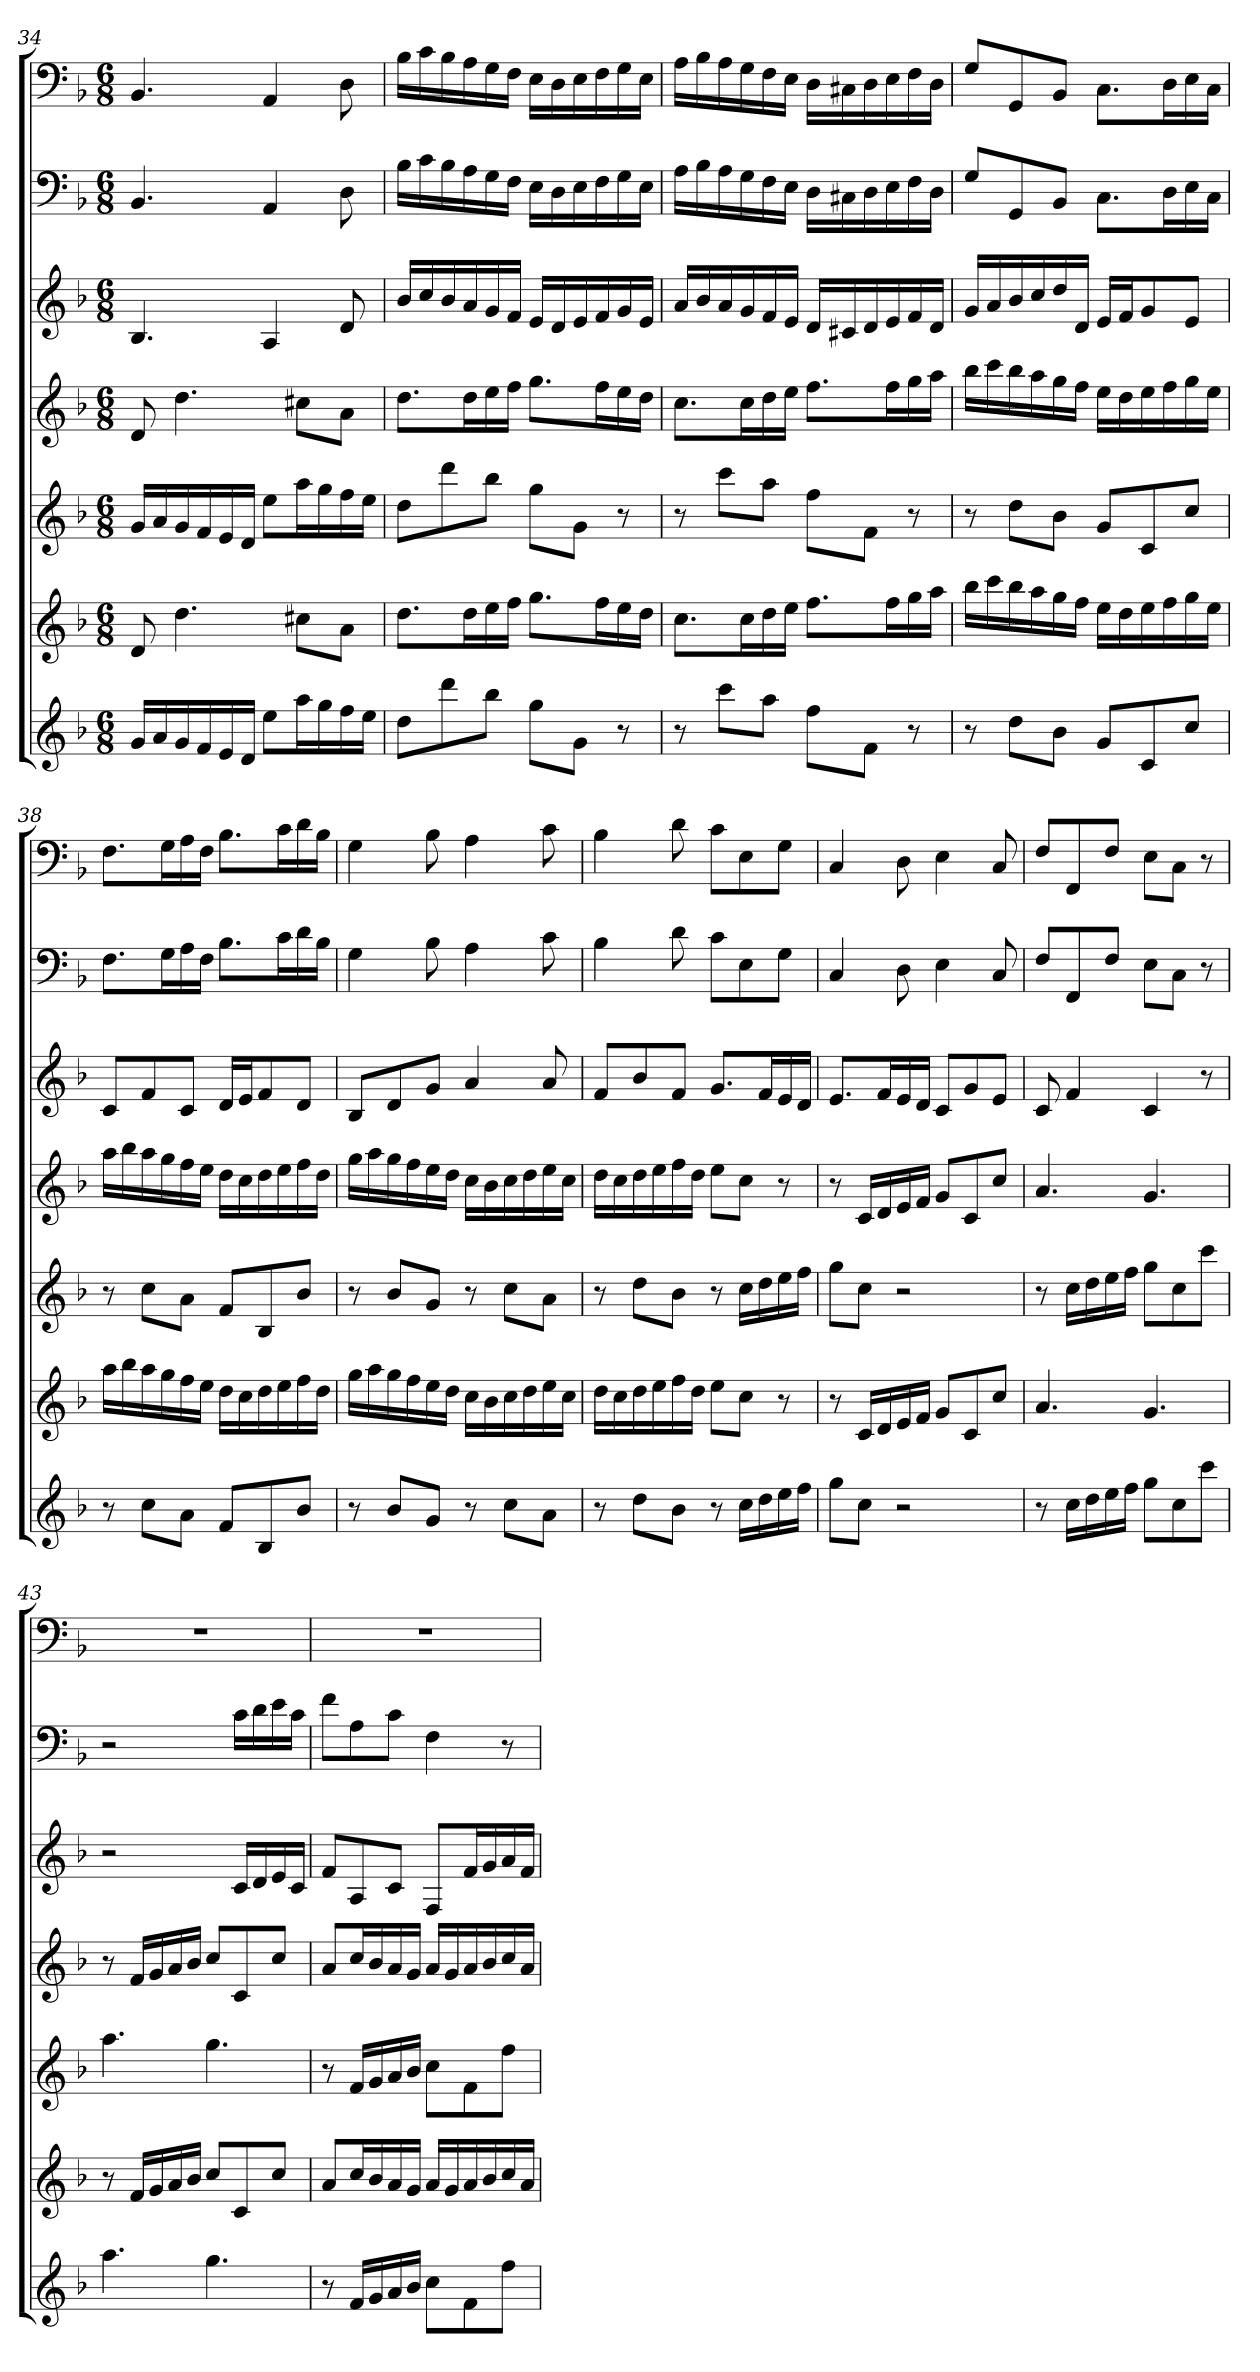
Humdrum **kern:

**kern	**kern	**kern	**kern	**kern	**kern	**kern
*part7	*part6	*part5	*part4	*part3	*part2	*part1
*staff7	*staff6	*staff5	*staff4	*staff3	*staff2	*staff1
*k[b-]	*k[b-]	*k[b-]	*k[b-]	*k[b-]	*k[b-]	*k[b-]
*d:	*d:	*d:	*d:	*d:	*d:	*d:
*M6/8	*M6/8	*M6/8	*M6/8	*M6/8	*M6/8	*M6/8
=34	=34	=34	=34	=34	=34	=34
16gLL	8d	16gLL	8d	4.B-	4.BB-	4.BB-
16a	.	16a	.	.	.	.
16g	4.dd	16g	4.dd	.	.	.
16f	.	16f	.	.	.	.
16e	.	16e	.	.	.	.
16dJJ	.	16dJJ	.	.	.	.
8eeL	.	8eeL	.	4A	4AA	4AA
16aaL	8cc#XL	16aaL	8cc#XL	.	.	.
16gg	.	16gg	.	.	.	.
16ff	8aJ	16ff	8aJ	8d	8D	8D
16eeJJ	.	16eeJJ	.	.	.	.
=35	=35	=35	=35	=35	=35	=35
8ddL	8.ddL	8ddL	8.ddL	16b-LL	16B-LL	16B-LL
.	.	.	.	16cc	16c	16c
8ddd	.	8ddd	.	16b-	16B-	16B-
.	16ddL	.	16ddL	16a	16A	16A
8bb-J	16ee	8bb-J	16ee	16g	16G	16G
.	16ffJJ	.	16ffJJ	16fJJ	16FJJ	16FJJ
8ggL	8.ggL	8ggL	8.ggL	16eLL	16ELL	16ELL
.	.	.	.	16d	16D	16D
8gJ	.	8gJ	.	16e	16E	16E
.	16ffL	.	16ffL	16f	16F	16F
8r	16ee	8r	16ee	16g	16G	16G
.	16ddJJ	.	16ddJJ	16eJJ	16EJJ	16EJJ
=36	=36	=36	=36	=36	=36	=36
8r	8.ccL	8r	8.ccL	16aLL	16ALL	16ALL
.	.	.	.	16b-	16B-	16B-
8cccL	.	8cccL	.	16a	16A	16A
.	16ccL	.	16ccL	16g	16G	16G
8aaJ	16dd	8aaJ	16dd	16f	16F	16F
.	16eeJJ	.	16eeJJ	16eJJ	16EJJ	16EJJ
8ffL	8.ffL	8ffL	8.ffL	16dLL	16DLL	16DLL
.	.	.	.	16c#X	16C#X	16C#X
8fJ	.	8fJ	.	16d	16D	16D
.	16ffL	.	16ffL	16e	16E	16E
8r	16gg	8r	16gg	16f	16F	16F
.	16aaJJ	.	16aaJJ	16dJJ	16DJJ	16DJJ
=37	=37	=37	=37	=37	=37	=37
8r	16bb-LL	8r	16bb-LL	16gLL	8GL	8GL
.	16ccc	.	16ccc	16a	.	.
8ddL	16bb-	8ddL	16bb-	16b-	8GG	8GG
.	16aa	.	16aa	16cc	.	.
8b-J	16gg	8b-J	16gg	16dd	8BB-J	8BB-J
.	16ffJJ	.	16ffJJ	16dJJ	.	.
8gL	16eeLL	8gL	16eeLL	16eLL	8.CL	8.CL
.	16dd	.	16dd	16fJ	.	.
8c	16ee	8c	16ee	8g	.	.
.	16ff	.	16ff	.	16DL	16DL
8ccJ	16gg	8ccJ	16gg	8eJ	16E	16E
.	16eeJJ	.	16eeJJ	.	16CJJ	16CJJ
=38	=38	=38	=38	=38	=38	=38
8r	16aaLL	8r	16aaLL	8cL	8.FL	8.FL
.	16bb-	.	16bb-	.	.	.
8ccL	16aa	8ccL	16aa	8f	.	.
.	16gg	.	16gg	.	16GL	16GL
8aJ	16ff	8aJ	16ff	8cJ	16A	16A
.	16eeJJ	.	16eeJJ	.	16FJJ	16FJJ
8fL	16ddLL	8fL	16ddLL	16dLL	8.B-L	8.B-L
.	16cc	.	16cc	16eJ	.	.
8B-	16dd	8B-	16dd	8f	.	.
.	16ee	.	16ee	.	16cL	16cL
8b-J	16ff	8b-J	16ff	8dJ	16d	16d
.	16ddJJ	.	16ddJJ	.	16B-JJ	16B-JJ
=39	=39	=39	=39	=39	=39	=39
8r	16ggLL	8r	16ggLL	8B-L	4G	4G
.	16aa	.	16aa	.	.	.
8b-L	16gg	8b-L	16gg	8d	.	.
.	16ff	.	16ff	.	.	.
8gJ	16ee	8gJ	16ee	8gJ	8B-	8B-
.	16ddJJ	.	16ddJJ	.	.	.
8r	16ccLL	8r	16ccLL	4a	4A	4A
.	16b-	.	16b-	.	.	.
8ccL	16cc	8ccL	16cc	.	.	.
.	16dd	.	16dd	.	.	.
8aJ	16ee	8aJ	16ee	8a	8c	8c
.	16ccJJ	.	16ccJJ	.	.	.
=40	=40	=40	=40	=40	=40	=40
8r	16ddLL	8r	16ddLL	8fL	4B-	4B-
.	16cc	.	16cc	.	.	.
8ddL	16dd	8ddL	16dd	8b-	.	.
.	16ee	.	16ee	.	.	.
8b-J	16ff	8b-J	16ff	8fJ	8d	8d
.	16ddJJ	.	16ddJJ	.	.	.
8r	8eeL	8r	8eeL	8.gL	8cL	8cL
16ccLL	8ccJ	16ccLL	8ccJ	.	8E	8E
16dd	.	16dd	.	16fL	.	.
16ee	8r	16ee	8r	16e	8GJ	8GJ
16ffJJ	.	16ffJJ	.	16dJJ	.	.
=41	=41	=41	=41	=41	=41	=41
8ggL	8r	8ggL	8r	8.eL	4C	4C
8ccJ	16cLL	8ccJ	16cLL	.	.	.
.	16d	.	16d	16fL	.	.
2r	16e	2r	16e	16e	8D	8D
.	16fJJ	.	16fJJ	16dJJ	.	.
.	8gL	.	8gL	8cL	4E	4E
.	8c	.	8c	8g	.	.
.	8ccJ	.	8ccJ	8eJ	8C	8C
=42	=42	=42	=42	=42	=42	=42
8r	4.a	8r	4.a	8c	8FL	8FL
16ccLL	.	16ccLL	.	4f	8FF	8FF
16dd	.	16dd	.	.	.	.
16ee	.	16ee	.	.	8FJ	8FJ
16ffJJ	.	16ffJJ	.	.	.	.
8ggL	4.g	8ggL	4.g	4c	8EL	8EL
8cc	.	8cc	.	.	8CJ	8CJ
8cccJ	.	8cccJ	.	8r	8r	8r
=43	=43	=43	=43	=43	=43	=43
4.aa	8r	4.aa	8r	2r	2r	2.r
.	16fLL	.	16fLL	.	.	.
.	16g	.	16g	.	.	.
.	16a	.	16a	.	.	.
.	16b-JJ	.	16b-JJ	.	.	.
4.gg	8ccL	4.gg	8ccL	.	.	.
.	8c	.	8c	16cLL	16cLL	.
.	.	.	.	16d	16d	.
.	8ccJ	.	8ccJ	16e	16e	.
.	.	.	.	16cJJ	16cJJ	.
=44	=44	=44	=44	=44	=44	=44
8r	8aL	8r	8aL	8fL	8fL	2.r
16fLL	16ccL	16fLL	16ccL	8A	8A	.
16g	16b-	16g	16b-	.	.	.
16a	16a	16a	16a	8cJ	8cJ	.
16b-JJ	16gJJ	16b-JJ	16gJJ	.	.	.
8ccL	16aLL	8ccL	16aLL	8FL	4F	.
.	16g	.	16g	.	.	.
8f	16a	8f	16a	16fL	.	.
.	16b-	.	16b-	16g	.	.
8ffJ	16cc	8ffJ	16cc	16a	8r	.
.	16aJJ	.	16aJJ	16fJJ	.	.
=	=	=	=	=	=	=
*-	*-	*-	*-	*-	*-	*-
